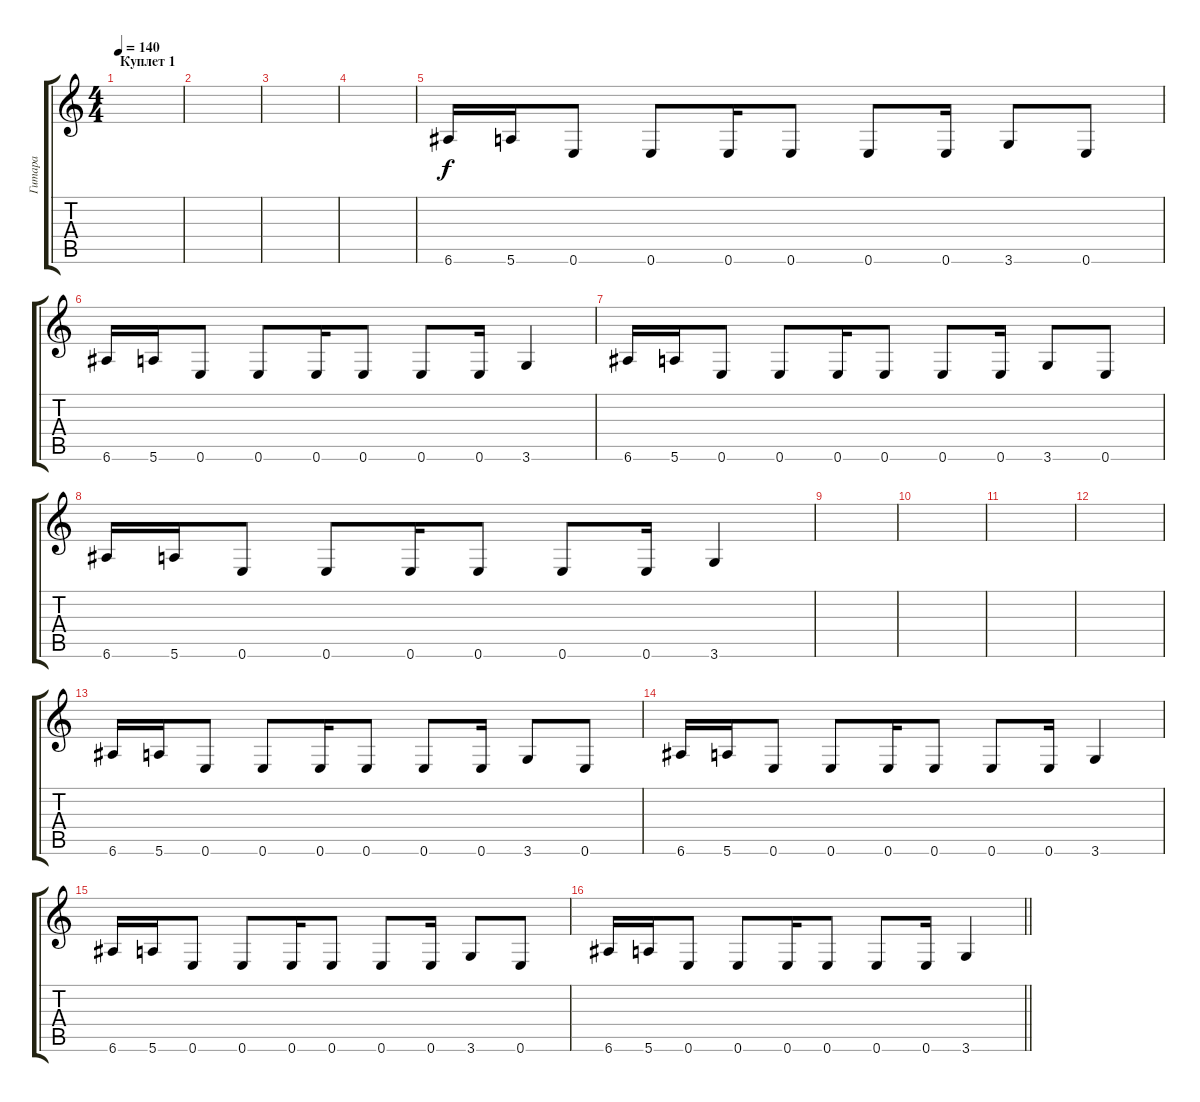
\track ("Гитара" "Гитара") {instrument distortionguitar}
\staff {score tabs}
\tuning (E4 B3 G3 D3 A2 E2) {hide}
\ts (4 4)
\section ("" "Куплет 1")
\tempo 140
\clef g2
\ks c
|
|
|
|
6.6.16 5.6.16 0.6.8 0.6.8 0.6.16 0.6.8 0.6.8 0.6.16 3.6.8 0.6.8 |
6.6.16 5.6.16 0.6.8 0.6.8 0.6.16 0.6.8 0.6.8 0.6.16 3.6.4 |
6.6.16 5.6.16 0.6.8 0.6.8 0.6.16 0.6.8 0.6.8 0.6.16 3.6.8 0.6.8 |
6.6.16 5.6.16 0.6.8 0.6.8 0.6.16 0.6.8 0.6.8 0.6.16 3.6.4 |
|
|
|
|
6.6.16 5.6.16 0.6.8 0.6.8 0.6.16 0.6.8 0.6.8 0.6.16 3.6.8 0.6.8 |
6.6.16 5.6.16 0.6.8 0.6.8 0.6.16 0.6.8 0.6.8 0.6.16 3.6.4 |
6.6.16 5.6.16 0.6.8 0.6.8 0.6.16 0.6.8 0.6.8 0.6.16 3.6.8 0.6.8 |
\barLineRight lightlight
6.6.16 5.6.16 0.6.8 0.6.8 0.6.16 0.6.8 0.6.8 0.6.16 3.6.4
